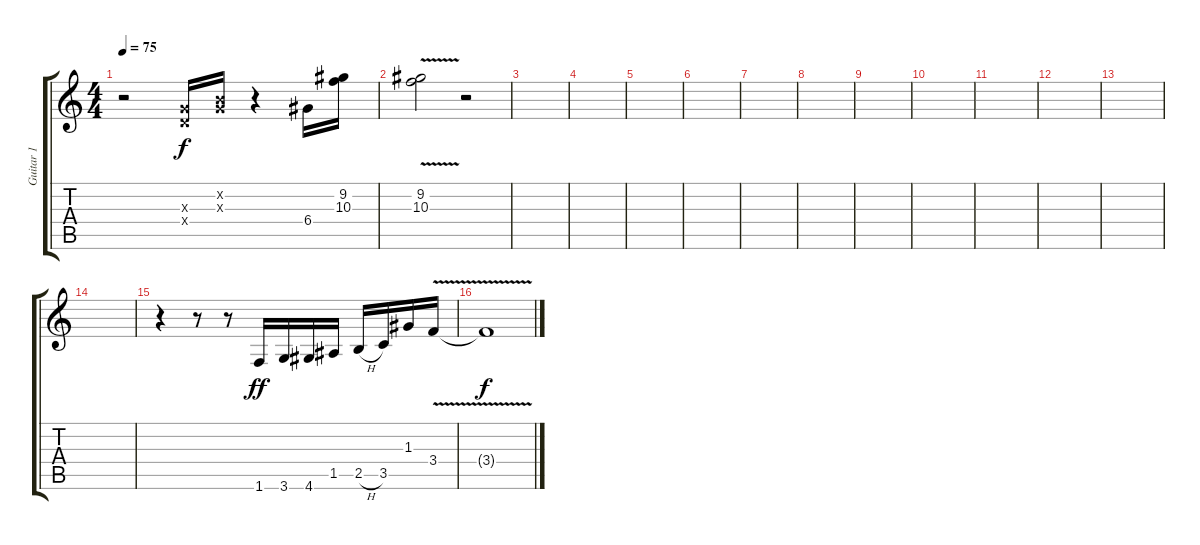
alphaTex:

\track ("Guitar 1" "Guitar 1") {instrument distortionguitar}
\staff {score tabs}
\tuning (E4 B3 G3 D3 A2 E2) {hide}
\ts (4 4)
\tempo 75
\clef g2
\ks c
r.2{dy f volume 16} (0.3{x} 0.4{x}).16 (0.2{x} 0.3{x}).16 r.4 6.4.16 (9.2 10.3).16 |
(9.2{v} 10.3{v}).2 r.2 |
|
|
|
|
|
|
|
|
|
|
|
|
r.4 r.8 r.8 1.6.16{dy ff} 3.6.16 4.6.16 1.5.16 2.5{h}.16 3.5.16 1.3.16 3.4{v}.16 |
3.4{t}.1{dy f}
